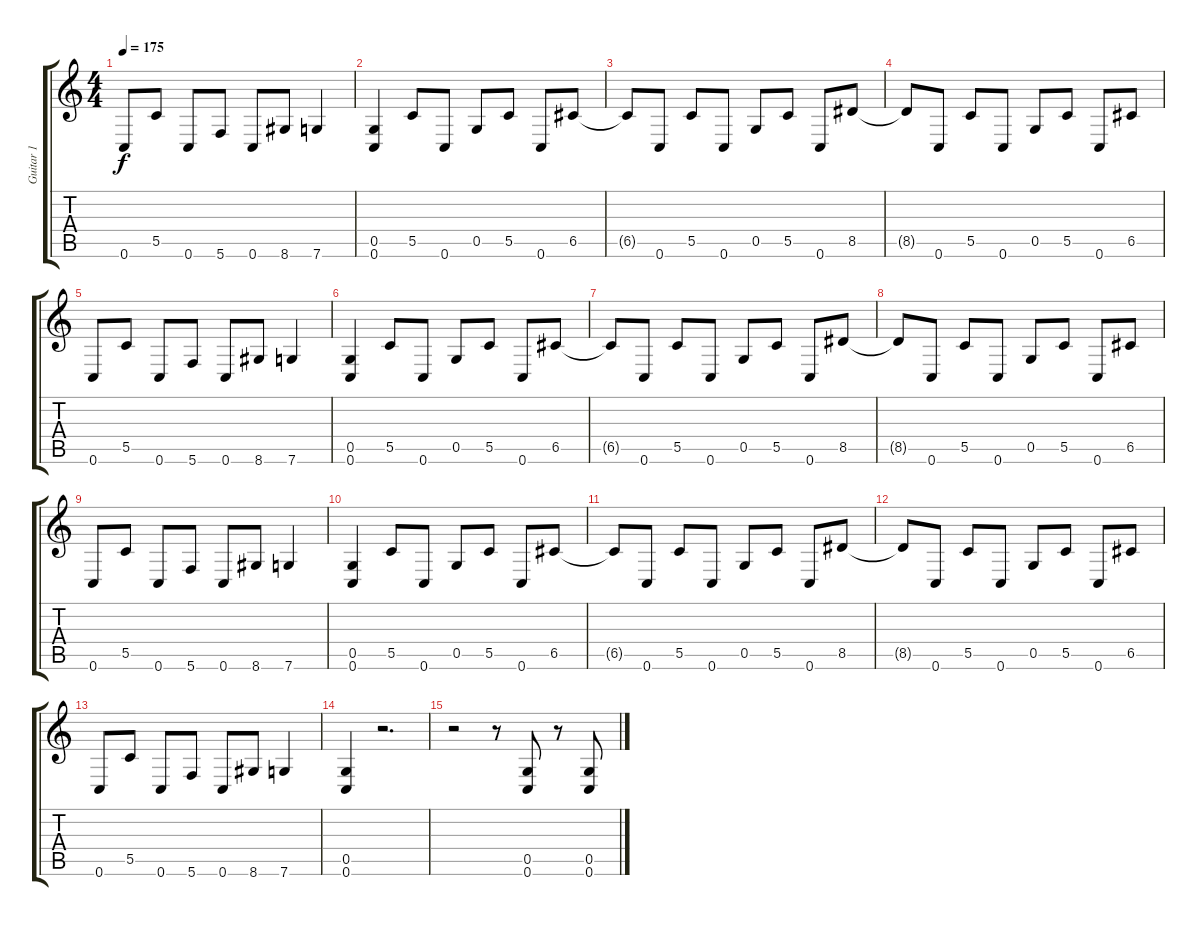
\track ("Guitar 1" "Guitar 1") {instrument distortionguitar}
\staff {score tabs}
\tuning (D4 A3 F3 C3 G2 C2) {hide}
\ts (4 4)
\tempo 175
\clef g2
\ks c
0.6.8{dy f} 5.5.8 0.6.8 5.6.8 0.6.8 8.6.8 7.6.4 |
(0.5 0.6).4 5.5.8 0.6.8 0.5.8 5.5.8 0.6.8 6.5.8 |
6.5{t}.8 0.6.8 5.5.8 0.6.8 0.5.8 5.5.8 0.6.8 8.5.8 |
8.5{t}.8 0.6.8 5.5.8 0.6.8 0.5.8 5.5.8 0.6.8 6.5.8 |
0.6.8 5.5.8 0.6.8 5.6.8 0.6.8 8.6.8 7.6.4 |
(0.5 0.6).4 5.5.8 0.6.8 0.5.8 5.5.8 0.6.8 6.5.8 |
6.5{t}.8 0.6.8 5.5.8 0.6.8 0.5.8 5.5.8 0.6.8 8.5.8 |
8.5{t}.8 0.6.8 5.5.8 0.6.8 0.5.8 5.5.8 0.6.8 6.5.8 |
0.6.8 5.5.8 0.6.8 5.6.8 0.6.8 8.6.8 7.6.4 |
(0.5 0.6).4 5.5.8 0.6.8 0.5.8 5.5.8 0.6.8 6.5.8 |
6.5{t}.8 0.6.8 5.5.8 0.6.8 0.5.8 5.5.8 0.6.8 8.5.8 |
8.5{t}.8 0.6.8 5.5.8 0.6.8 0.5.8 5.5.8 0.6.8 6.5.8 |
0.6.8 5.5.8 0.6.8 5.6.8 0.6.8 8.6.8 7.6.4 |
(0.5 0.6).4 r.2{d} |
r.2 r.8 (0.5 0.6).8 r.8 (0.5 0.6).8
